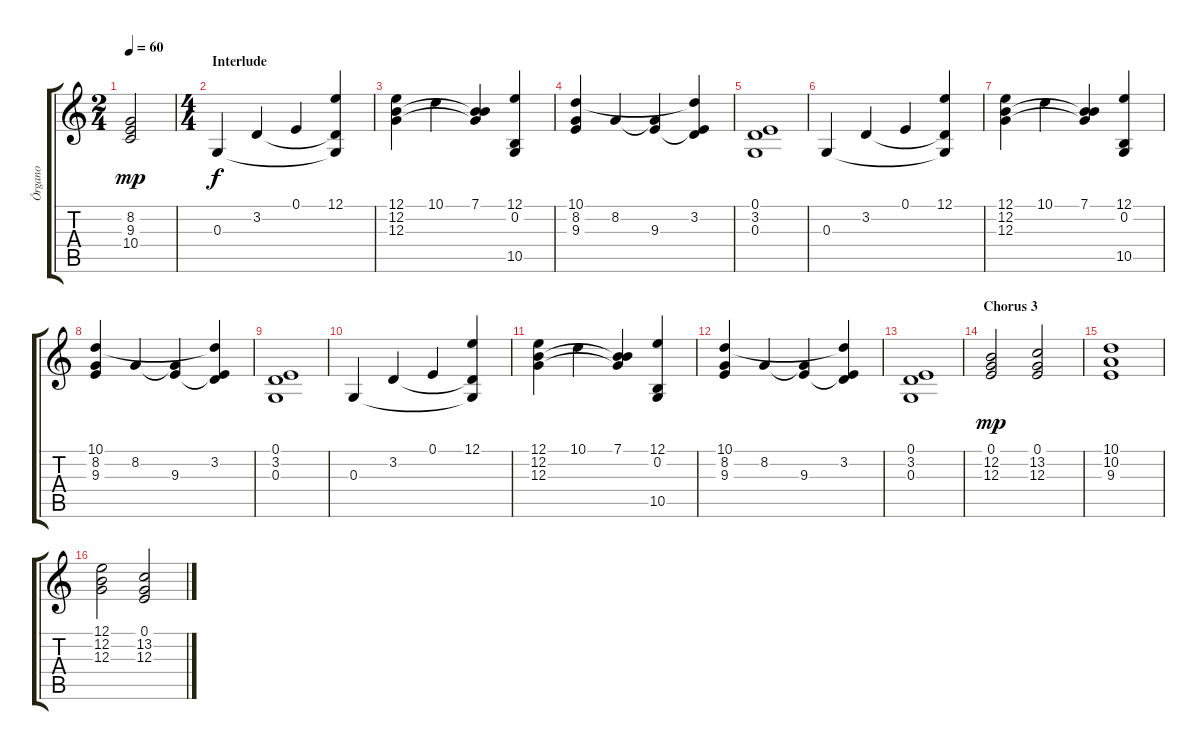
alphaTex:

\track ("Órgano" "Órgano") {instrument churchorgan}
\staff {score tabs}
\tuning (E4 B3 G3 D3 A2 E2) {hide}
\ts (2 4)
\tempo 60
\clef g2
\ks c
(8.2 9.3 10.4).2{dy mp} |
\ts (4 4)
\section ("" "Interlude")
0.3.4{dy f} 3.2.4 0.1.4 (12.1 3.2{t} 0.3{t}).4 |
(12.1 12.2 12.3).4 10.1.4 (7.1 12.2{t} 12.3{t}).4 (12.1 0.2 10.5).4 |
(10.1 8.2 9.3).4 8.2.4 (8.2{t} 9.3).4 (10.1{t} 3.2 9.3{t}).4 |
(0.1 3.2 0.3).1 |
0.3.4 3.2.4 0.1.4 (12.1 3.2{t} 0.3{t}).4 |
(12.1 12.2 12.3).4 10.1.4 (7.1 12.2{t} 12.3{t}).4 (12.1 0.2 10.5).4 |
(10.1 8.2 9.3).4 8.2.4 (8.2{t} 9.3).4 (10.1{t} 3.2 9.3{t}).4 |
(0.1 3.2 0.3).1 |
0.3.4 3.2.4 0.1.4 (12.1 3.2{t} 0.3{t}).4 |
(12.1 12.2 12.3).4 10.1.4 (7.1 12.2{t} 12.3{t}).4 (12.1 0.2 10.5).4 |
(10.1 8.2 9.3).4 8.2.4 (8.2{t} 9.3).4 (10.1{t} 3.2 9.3{t}).4 |
(0.1 3.2 0.3).1 |
\section ("" "Chorus 3")
(0.1 12.2 12.3).2{dy mp} (0.1 13.2 12.3).2 |
(10.1 10.2 9.3).1 |
(12.1 12.2 12.3).2 (0.1 13.2 12.3).2
